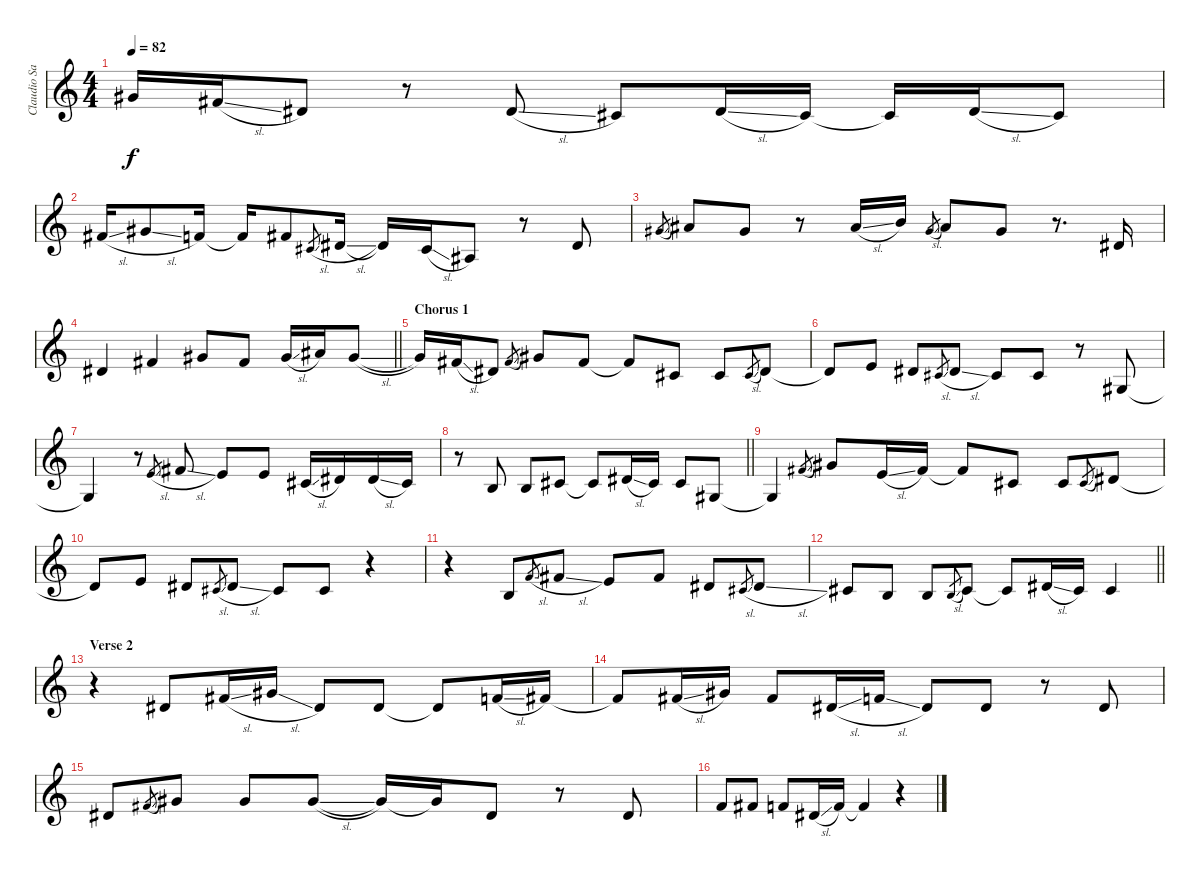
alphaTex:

\track ("Claudio Sanchez (Vocals)" "Claudio Sa") {instrument lead6voice}
\staff {score}
\tuning (Eb4 Bb3 Gb3 Db3 Ab2 Eb2) {hide}
\ts (4 4)
\tempo 82
\clef g2
\ks c
10.2{t}.16{dy f} 8.2{sl}.16 5.2.8 r.8 9.3{sl}.8 7.3.8 9.3{sl}.16 7.3.16 7.3{t}.16 9.3{sl}.16 7.3.8 |
8.2{sl}.16 10.2{sl}.8 7.2.16 7.2{t}.16 8.2.8 7.3{sl}.8{gr} 9.3{sl}.16 9.3{t}.16 7.3{sl}.16 4.3.8 r.8 9.3.8 |
10.2{sl}.8{gr} 12.2.8 10.2.8 r.8 12.2{sl}.16 13.2.16 10.2{sl}.8{gr} 12.2.8 10.2.8 r.8{d} 9.3.16 |
\barLineRight lightlight
9.3.4 8.2.4 10.2.8 8.2.8 10.2{sl}.16 12.2.16 10.2{sl}.8 |
\section ("" "Chorus 1")
10.2{t}.16 8.2{sl}.16 5.2.8 8.2{sl}.8{gr} 10.2.8 8.2.8 8.2{t}.8 7.3.8 7.3.8 7.3{sl}.8{gr} 9.3.8 |
9.3{t}.8 10.3.8 9.3.8 7.3{sl}.8{gr} 9.3{sl}.8 7.3.8 7.3.8 r.8 7.4.8 |
7.4{t}.4 r.8 6.2{sl}.8{gr} 8.2{sl}.8 6.2.8 6.2.8 7.3{sl}.16 9.3.16 9.3{sl}.16 7.3.16 |
\barLineRight lightlight
r.8 5.3.8 5.3.8 7.3.8 7.3{t}.8 9.3{sl}.16 7.3.16 7.3.8 7.4.8 |
7.4{t}.4 8.2{sl}.8{gr} 10.2.8 6.2{sl}.16 8.2.16 8.2{t}.8 7.3.8 7.3.8 7.3{sl}.8{gr} 9.3.8 |
9.3{t}.8 10.3.8 9.3.8 7.3{sl}.8{gr} 9.3{sl}.8 7.3.8 7.3.8 r.4 |
r.4 10.4.8 7.2{sl}.8{gr} 8.2{sl}.8 6.2.8 8.2.8 9.3.8 7.3{sl}.8{gr} 9.3{sl}.8 |
\barLineRight lightlight
7.3.8 10.4.8 10.4.8 5.3{sl}.8{gr} 7.3.8 7.3{t}.8 9.3{sl}.16 7.3.16 7.3.4 |
\section ("" "Verse 2")
r.4 9.3.8 8.2{sl}.16 10.2{sl}.16 5.2.8 9.3.8 9.3{t}.8 7.2{sl}.16 8.2.16 |
8.2{t}.8 8.2{sl}.16 10.2.16 8.2.8 9.3{sl}.16 11.3{sl}.16 9.3.8 9.3.8 r.8 9.3.8 |
9.3.8 8.2{sl}.8{gr} 10.2.8 10.2.8 10.2{sl}.8 10.2{t}.16 10.2{t}.16 5.2.8 r.8 9.3.8 |
11.3.8 8.2.8 11.3.8 9.3{sl}.16 11.3.16 11.3{t}.4 r.4
